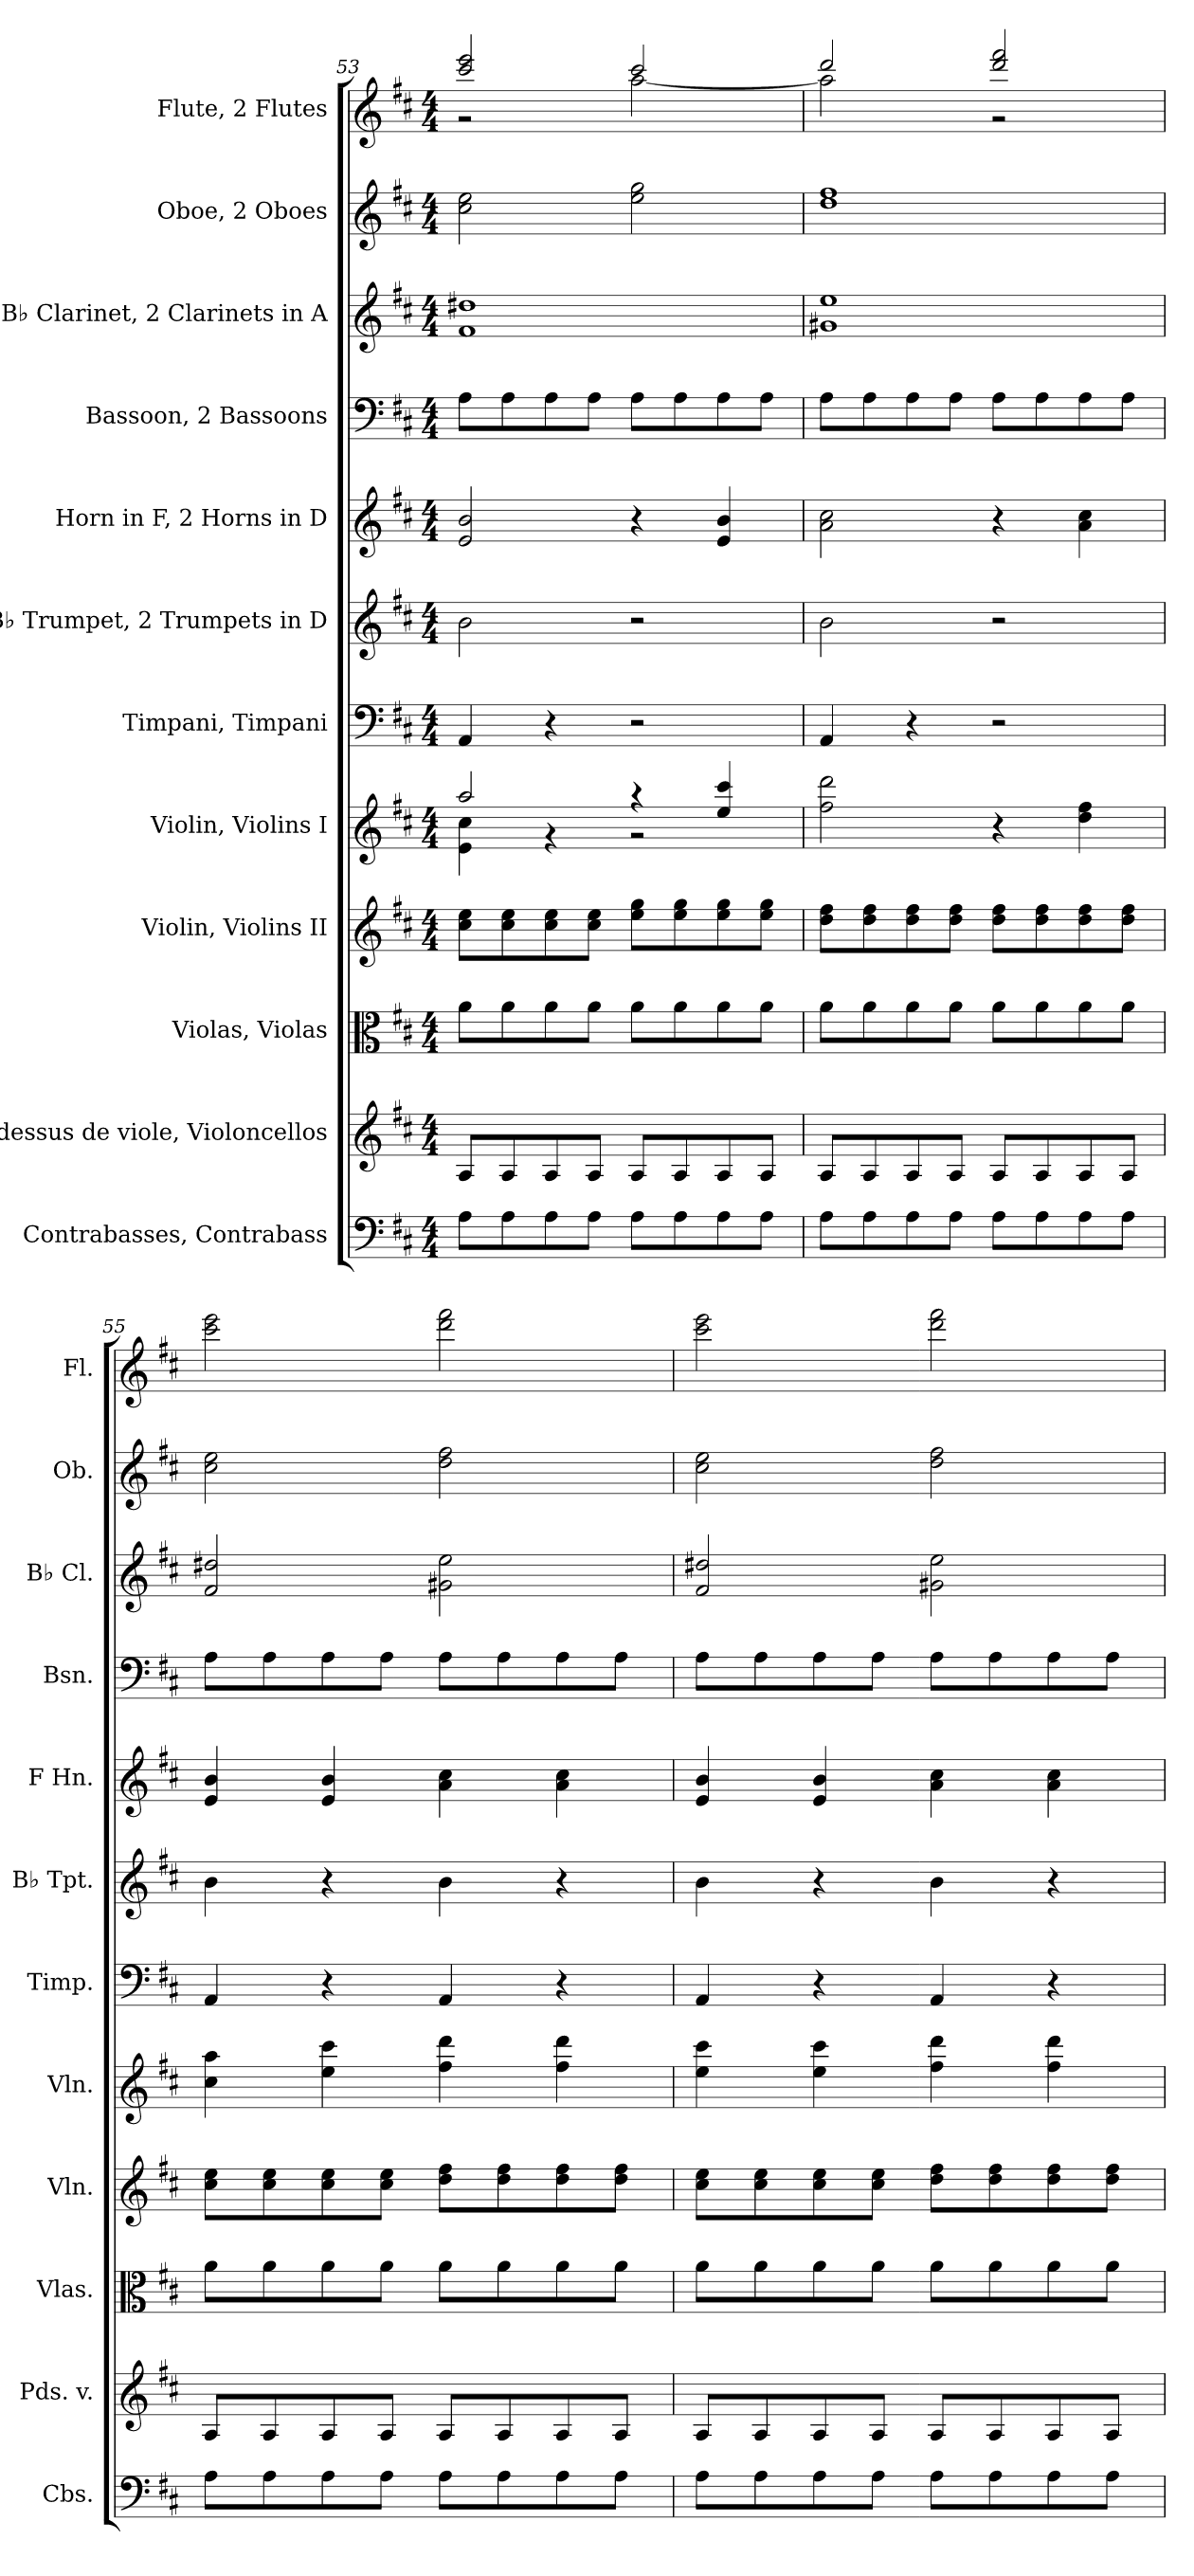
**kern	**kern	**kern	**kern	**kern	**kern	**kern	**kern	**kern	**kern	**kern	**kern
*part12	*part11	*part10	*part9	*part8	*part7	*part6	*part5	*part4	*part3	*part2	*part1
*staff12	*staff11	*staff10	*staff9	*staff8	*staff7	*staff6	*staff5	*staff4	*staff3	*staff2	*staff1
*I"Contrabasses, Contrabass	*I"Pardessus de viole, Violoncellos	*I"Violas, Violas	*I"Violin, Violins II	*I"Violin, Violins I	*I"Timpani, Timpani	*I"B♭ Trumpet, 2 Trumpets in D	*I"Horn in F, 2 Horns in D	*I"Bassoon, 2 Bassoons	*I"B♭ Clarinet, 2 Clarinets in A	*I"Oboe, 2 Oboes	*I"Flute, 2 Flutes
*I'Cbs.	*I'Pds. v.	*I'Vlas.	*I'Vln.	*I'Vln.	*I'Timp.	*I'B♭ Tpt.	*I'F Hn.	*I'Bsn.	*I'B♭ Cl.	*I'Ob.	*I'Fl.
*clefF4	*clefG2	*clefC3	*clefG2	*clefG2	*clefF4	*clefG2	*clefG2	*clefF4	*clefG2	*clefG2	*clefG2
*ITrd7c12	*	*	*	*	*	*ITrd1c2	*ITrd4c7	*	*ITrd1c2	*	*
*k[f#c#]	*k[f#c#]	*k[f#c#]	*k[f#c#]	*k[f#c#]	*k[f#c#]	*k[]	*k[f#]	*k[f#c#]	*k[]	*k[f#c#]	*k[f#c#]
*M4/4	*M4/4	*M4/4	*M4/4	*M4/4	*M4/4	*M4/4	*M4/4	*M4/4	*M4/4	*M4/4	*M4/4
=53	=53	=53	=53	=53	=53	=53	=53	=53	=53	=53	=53
*	*	*	*	*^	*	*	*	*	*	*	*^
8AA\L	8A/L	8a\L	8cc#\ 8ee\L	2aa/	4e\ 4cc#\	4AA/	2a\	2A/ 2e/	8A\L	1e 1cc#X	2cc#\ 2ee\	2ccc#/ 2eee/	2r
8AA\	8A/	8a\	8cc#\ 8ee\	.	.	.	.	.	8A\	.	.	.	.
8AA\	8A/	8a\	8cc#\ 8ee\	.	4r	4r	.	.	8A\	.	.	.	.
8AA\J	8A/J	8a\J	8cc#\ 8ee\J	.	.	.	.	.	8A\J	.	.	.	.
8AA\L	8A/L	8a\L	8ee\ 8gg\L	4r	2r	2r	2r	4r	8A\L	.	2ee\ 2gg\	2ccc#/	[2aa\
8AA\	8A/	8a\	8ee\ 8gg\	.	.	.	.	.	8A\	.	.	.	.
8AA\	8A/	8a\	8ee\ 8gg\	4ee/ 4ccc#/	.	.	.	4A/ 4e/	8A\	.	.	.	.
8AA\J	8A/J	8a\J	8ee\ 8gg\J	.	.	.	.	.	8A\J	.	.	.	.
*	*	*	*	*v	*v	*	*	*	*	*	*	*	*
!!LO:PB:g=z	!!
=54	=54	=54	=54	=54	=54	=54	=54	=54	=54	=54	=54	=54
8AA\L	8A/L	8a\L	8dd\ 8ff#\L	2ff#\ 2ddd\	4AA/	2a\	2d\ 2f#\	8A\L	1f#X 1dd	1dd 1ff#	2ddd/	2aa\]
8AA\	8A/	8a\	8dd\ 8ff#\	.	.	.	.	8A\	.	.	.	.
8AA\	8A/	8a\	8dd\ 8ff#\	.	4r	.	.	8A\	.	.	.	.
8AA\J	8A/J	8a\J	8dd\ 8ff#\J	.	.	.	.	8A\J	.	.	.	.
8AA\L	8A/L	8a\L	8dd\ 8ff#\L	4r	2r	2r	4r	8A\L	.	.	2ddd/ 2fff#/	2r
8AA\	8A/	8a\	8dd\ 8ff#\	.	.	.	.	8A\	.	.	.	.
8AA\	8A/	8a\	8dd\ 8ff#\	4dd\ 4ff#\	.	.	4d\ 4f#\	8A\	.	.	.	.
8AA\J	8A/J	8a\J	8dd\ 8ff#\J	.	.	.	.	8A\J	.	.	.	.
*	*	*	*	*	*	*	*	*	*	*	*v	*v
=55	=55	=55	=55	=55	=55	=55	=55	=55	=55	=55	=55
8AA\L	8A/L	8a\L	8cc#\ 8ee\L	4cc#\ 4aa\	4AA/	4a\	4A/ 4e/	8A\L	2e/ 2cc#X/	2cc#\ 2ee\	2ccc#\ 2eee\
8AA\	8A/	8a\	8cc#\ 8ee\	.	.	.	.	8A\	.	.	.
8AA\	8A/	8a\	8cc#\ 8ee\	4ee\ 4ccc#\	4r	4r	4A/ 4e/	8A\	.	.	.
8AA\J	8A/J	8a\J	8cc#\ 8ee\J	.	.	.	.	8A\J	.	.	.
8AA\L	8A/L	8a\L	8dd\ 8ff#\L	4ff#\ 4ddd\	4AA/	4a\	4d\ 4f#\	8A\L	2f#X\ 2dd\	2dd\ 2ff#\	2ddd\ 2fff#\
8AA\	8A/	8a\	8dd\ 8ff#\	.	.	.	.	8A\	.	.	.
8AA\	8A/	8a\	8dd\ 8ff#\	4ff#\ 4ddd\	4r	4r	4d\ 4f#\	8A\	.	.	.
8AA\J	8A/J	8a\J	8dd\ 8ff#\J	.	.	.	.	8A\J	.	.	.
=56	=56	=56	=56	=56	=56	=56	=56	=56	=56	=56	=56
8AA\L	8A/L	8a\L	8cc#\ 8ee\L	4ee\ 4ccc#\	4AA/	4a\	4A/ 4e/	8A\L	2e/ 2cc#X/	2cc#\ 2ee\	2ccc#\ 2eee\
8AA\	8A/	8a\	8cc#\ 8ee\	.	.	.	.	8A\	.	.	.
8AA\	8A/	8a\	8cc#\ 8ee\	4ee\ 4ccc#\	4r	4r	4A/ 4e/	8A\	.	.	.
8AA\J	8A/J	8a\J	8cc#\ 8ee\J	.	.	.	.	8A\J	.	.	.
8AA\L	8A/L	8a\L	8dd\ 8ff#\L	4ff#\ 4ddd\	4AA/	4a\	4d\ 4f#\	8A\L	2f#X\ 2dd\	2dd\ 2ff#\	2ddd\ 2fff#\
8AA\	8A/	8a\	8dd\ 8ff#\	.	.	.	.	8A\	.	.	.
8AA\	8A/	8a\	8dd\ 8ff#\	4ff#\ 4ddd\	4r	4r	4d\ 4f#\	8A\	.	.	.
8AA\J	8A/J	8a\J	8dd\ 8ff#\J	.	.	.	.	8A\J	.	.	.
=	=	=	=	=	=	=	=	=	=	=	=
*-	*-	*-	*-	*-	*-	*-	*-	*-	*-	*-	*-
